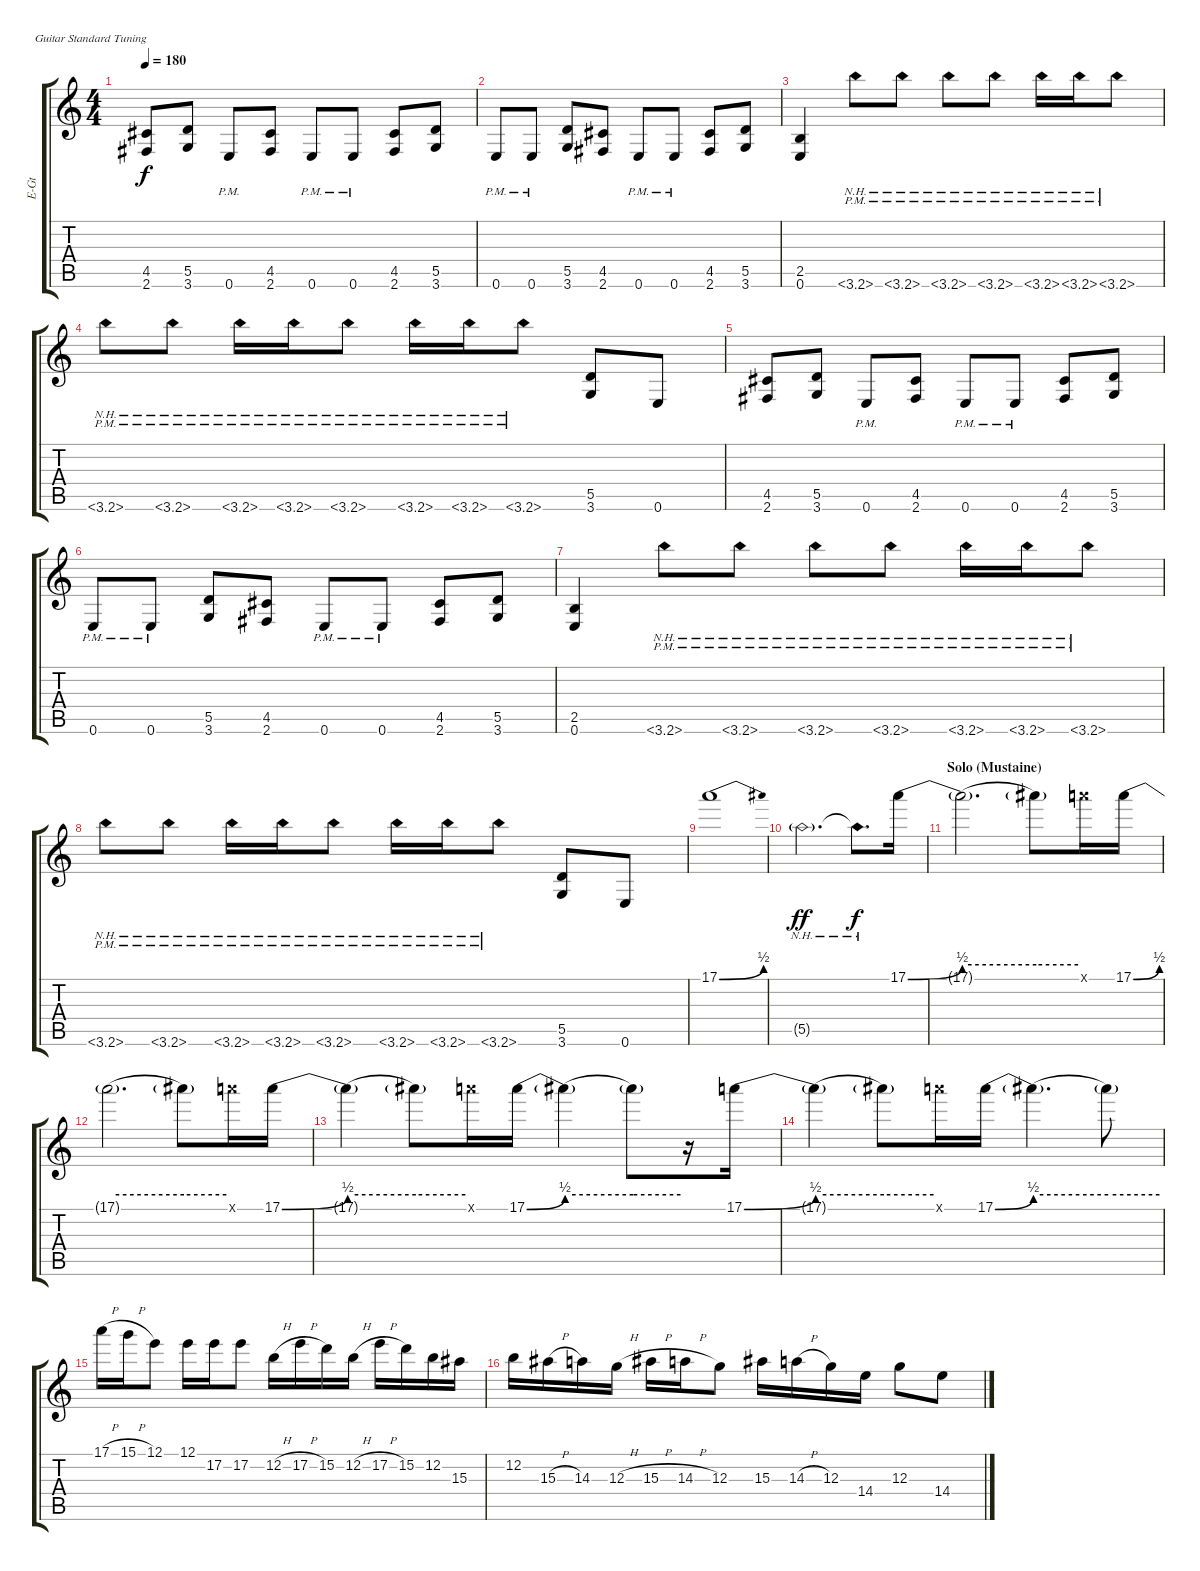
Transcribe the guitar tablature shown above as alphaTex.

\bracketExtendMode groupsimilarinstruments
\track ("D. Mustaine" "E-Gt") {instrument distortionguitar}
\staff {score tabs}
\tuning (E4 B3 G3 D3 A2 E2)
\ts (4 4)
\tempo 180
\clef g2
\ks c
(4.5{acc #} 2.6{acc #}).8{dy f} (5.5 3.6).8 0.6{pm}.8 (4.5{acc #} 2.6{acc #}).8 0.6{pm}.8 0.6{pm}.8 (4.5{acc #} 2.6{acc #}).8 (5.5 3.6).8 |
0.6{pm}.8 0.6{pm}.8 (5.5 3.6).8 (4.5{acc #} 2.6{acc #}).8 0.6{pm}.8 0.6{pm}.8 (4.5{acc #} 2.6{acc #}).8 (5.5 3.6).8 |
(2.5 0.6).4 3.6{nh pm}.8 3.6{nh pm}.8 3.6{nh pm}.8 3.6{nh pm}.8 3.6{nh pm}.16 3.6{nh pm}.16 3.6{nh pm}.8 |
3.6{nh pm}.8 3.6{nh pm}.8 3.6{nh pm}.16 3.6{nh pm}.16 3.6{nh pm}.8 3.6{nh pm}.16 3.6{nh pm}.16 3.6{nh pm}.8 (5.5 3.6).8 0.6.8 |
(4.5{acc #} 2.6{acc #}).8 (5.5 3.6).8 0.6{pm}.8 (4.5{acc #} 2.6{acc #}).8 0.6{pm}.8 0.6{pm}.8 (4.5{acc #} 2.6{acc #}).8 (5.5 3.6).8 |
0.6{pm}.8 0.6{pm}.8 (5.5 3.6).8 (4.5{acc #} 2.6{acc #}).8 0.6{pm}.8 0.6{pm}.8 (4.5{acc #} 2.6{acc #}).8 (5.5 3.6).8 |
(2.5 0.6).4 3.6{nh pm}.8 3.6{nh pm}.8 3.6{nh pm}.8 3.6{nh pm}.8 3.6{nh pm}.16 3.6{nh pm}.16 3.6{nh pm}.8 |
3.6{nh pm}.8 3.6{nh pm}.8 3.6{nh pm}.16 3.6{nh pm}.16 3.6{nh pm}.8 3.6{nh pm}.16 3.6{nh pm}.16 3.6{nh pm}.8 (5.5 3.6).8 0.6.8 |
17.1{be (bend 0 0 60 2)}.1 |
5.5{nh g}.2{d dy ff} 5.5{nh t}.8{d dy f} 17.1{be (bend 0 0 60 2)}.16 |
\section ("" "Solo (Mustaine)")
17.1{be (hold 0 2 60 2) t}.2{d} 17.1{be (hold 0 2 60 2) t}.8 17.1{x}.16 17.1{be (bend 0 0 60 2)}.16 |
17.1{be (hold 0 2 60 2) t}.2{d} 17.1{be (hold 0 2 60 2) t}.8 17.1{x}.16 17.1{be (bend 0 0 60 2)}.16 |
17.1{be (hold 0 2 60 2) t}.4 17.1{be (hold 0 2 60 2) t}.8 17.1{x}.16 17.1{be (bend 0 0 60 2)}.16 17.1{be (hold 0 2 60 2) t}.4 17.1{be (hold 0 2 60 2) t}.8 r.16 17.1{be (bend 0 0 60 2)}.16 |
17.1{be (hold 0 2 60 2) t}.4 17.1{be (hold 0 2 60 2) t}.8 17.1{x}.16 17.1{be (bend 0 0 60 2)}.16 17.1{be (hold 0 2 60 2) t}.4{d} 17.1{be (hold 0 2 60 2) t}.8 |
17.1{h}.16 15.1{h}.16 12.1.8 12.1.16 17.2.16 17.2.8 12.2{h}.16 17.2{h}.16 15.2.16 12.2{h}.16 17.2{h}.16 15.2.16 12.2.16 15.3{acc #}.16 |
12.2.16 15.3{h acc #}.16 14.3.16 12.3{h}.16 15.3{h acc #}.16 14.3{h}.16 12.3.8 15.3{acc #}.16 14.3{h}.16 12.3.16 14.4.16 12.3.8 14.4.8
